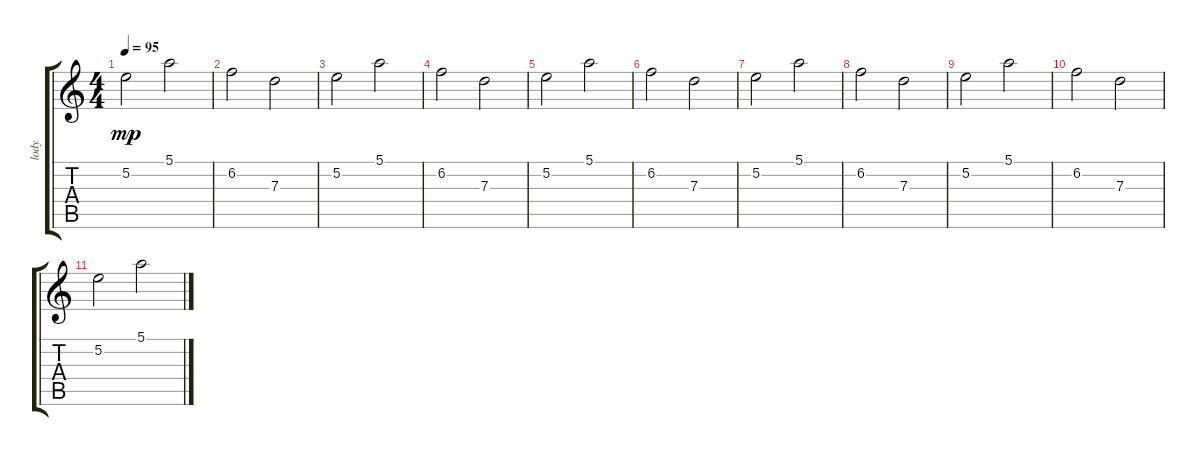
\track ("lody" "lody") {instrument acousticguitarsteel}
\staff {score tabs}
\tuning (E4 B3 G3 D3 A2 E2) {hide}
\ts (4 4)
\tempo 95
\clef g2
\ks c
5.2.2{dy mp} 5.1.2 |
6.2.2 7.3.2 |
5.2.2 5.1.2 |
6.2.2 7.3.2 |
5.2.2 5.1.2 |
6.2.2 7.3.2 |
5.2.2 5.1.2 |
6.2.2 7.3.2 |
5.2.2 5.1.2 |
6.2.2 7.3.2 |
5.2.2 5.1.2
